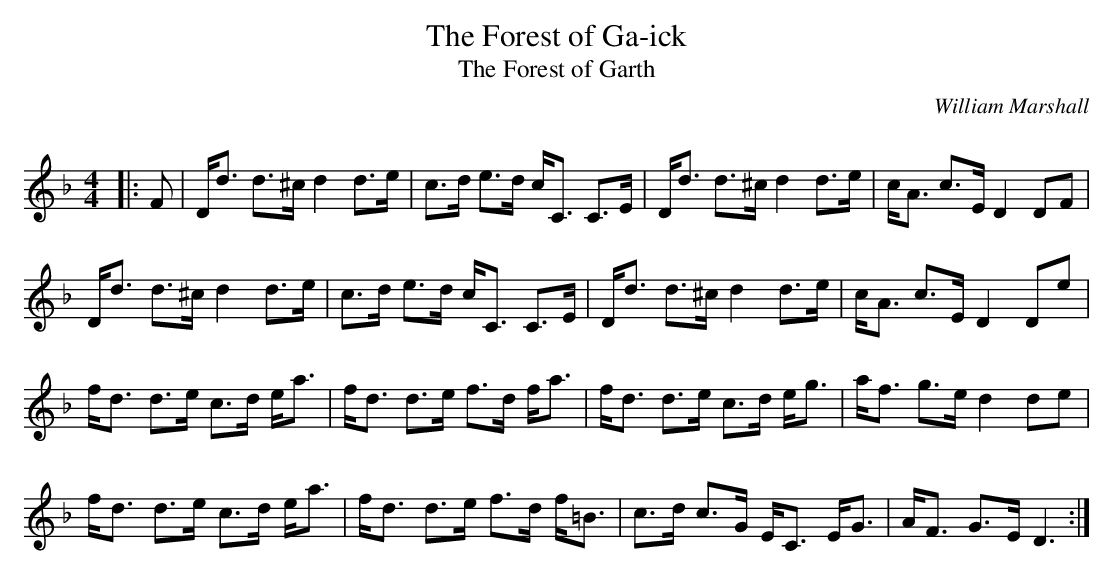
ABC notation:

X:1
T: The Forest of Ga-ick
T: The Forest of Garth
C:William Marshall
Q: 128
K:Dm
M:4/4
L:1/16
|:F2|Dd3 d3^c d4 d3e|c3d e3d cC3 C3E|Dd3 d3^c d4 d3e|cA3 c3E D4 D2F2|
Dd3 d3^c d4 d3e|c3d e3d cC3 C3E|Dd3 d3^c d4 d3e|cA3 c3E D4 D2e2|
fd3 d3e c3d ea3|fd3 d3e f3d fa3|fd3 d3e c3d eg3|af3 g3e d4 d2e2|
fd3 d3e c3d ea3|fd3 d3e f3d f=B3|c3d c3G EC3 EG3|AF3 G3E D6:|
